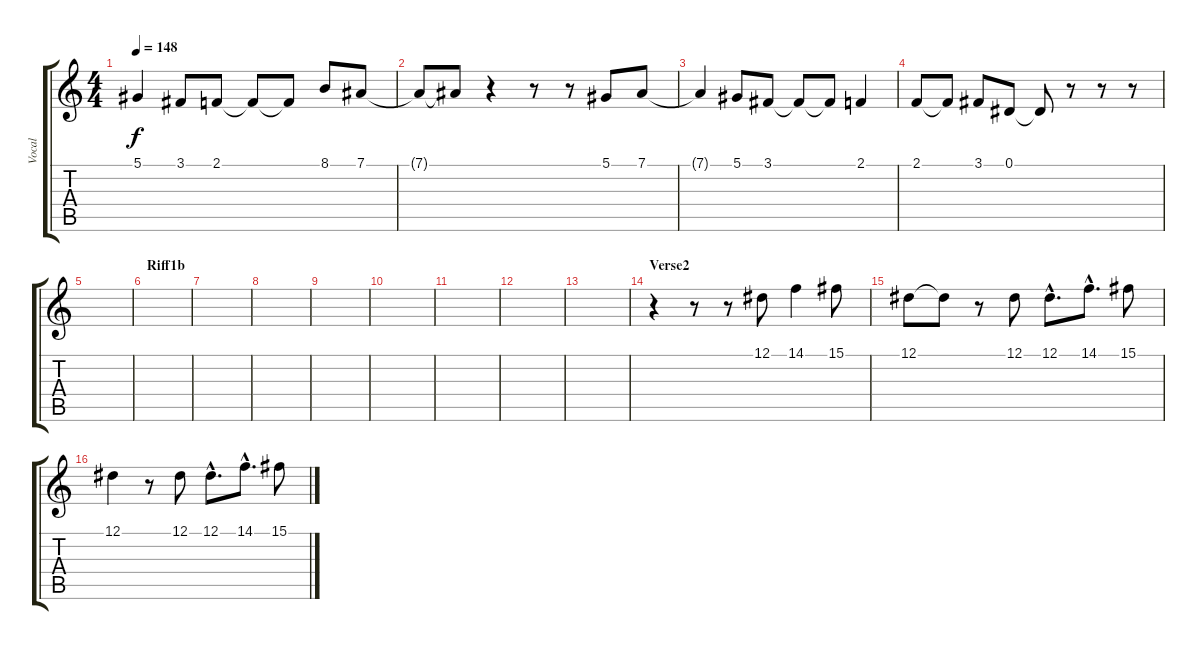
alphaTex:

\track ("Vocal" "Vocal") {instrument tenorsax}
\staff {score tabs}
\tuning (Eb4 Bb3 Gb3 Db3 Ab2 Eb2) {hide}
\ts (4 4)
\tempo 148
\clef g2
\ks c
5.1.4{dy f} 3.1.8 2.1.8 2.1{t}.8 2.1{t}.8 8.1.8 7.1.8 |
7.1{t}.8 7.1{t}.8 r.4 r.8 r.8 5.1.8 7.1.8 |
7.1{t}.4 5.1.8 3.1.8 3.1{t}.8 3.1{t}.8 2.1.4 |
2.1.8 2.1{t}.8 3.1.8 0.1.8 0.1{t}.8 r.8 r.8 r.8 |
|
\section ("" "Riff1b")
|
|
|
|
|
|
|
|
\section ("" "Verse2")
r.4 r.8 r.8 12.1.8 14.1.4 15.1.8 |
12.1.8 12.1{t}.8 r.8 12.1.8 12.1{hac}.8{d} 14.1{hac}.8{d} 15.1.8 |
12.1.4 r.8 12.1.8 12.1{hac}.8{d} 14.1{hac}.8{d} 15.1.8
